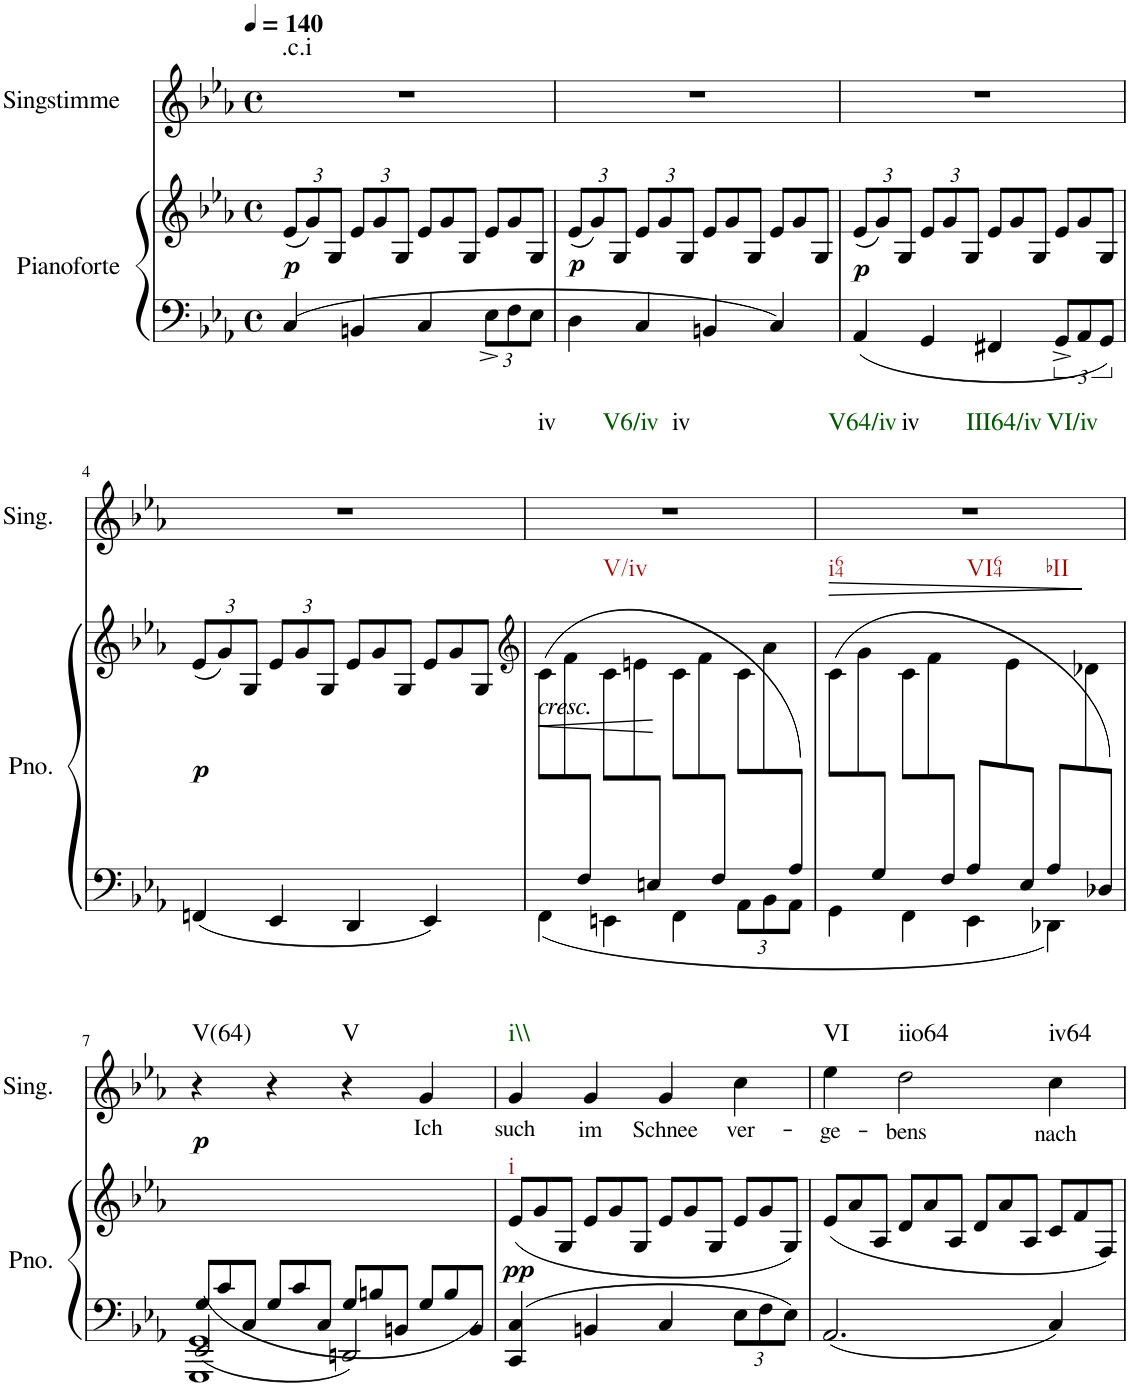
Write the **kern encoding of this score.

**kern	**kern	**dynam	**kern	**text	**harte
*part2	*part2	*part2	*part1	*part1	*part1
*staff3	*staff2	*staff2/3	*staff1	*staff1	*
*I"Pianoforte	*	*	*I"Singstimme	*	*
*I'Pno.	*	*	*I'Sing.	*	*
*clefF4	*clefG2	*	*clefG2	*	*
*k[b-e-a-]	*k[b-e-a-]	*	*k[b-e-a-]	*	*
*M4/4	*M4/4	*	*M4/4	*	*
*met(c)	*met(c)	*	*met(c)	*	*
*MM140	*MM140	*	*MM140	*	*
*	*Xbrackettup	*	*	*	*
=1	=1	=1	=1	=1	=1
!	!	!LO:DY:b	!	!	!LO:H:kt=.c.i
4C/	(12e-/L	p	1r	.	N
.	12g/)	.	.	.	.
.	12G/J	.	.	.	.
4BBn/	12e-/L	.	.	.	.
.	12g/	.	.	.	.
.	12G/J	.	.	.	.
*	*Xtuplet	*	*	*	*
4C/	12e-/L	.	.	.	.
.	12g/	.	.	.	.
.	12G/J	.	.	.	.
*Xbrackettup	*	*	*	*	*
12E-^<\L	12e-/L	.	.	.	.
12F\	12g/	.	.	.	.
12E-\J	12G/J	.	.	.	.
=2	=2	=2	=2	=2	=2
*	*tuplet	*	*	*	*
!	!	!LO:DY:b	!	!	!
4D\	(12e-/L	p	1r	.	.
.	12g/)	.	.	.	.
.	12G/J	.	.	.	.
4C/	12e-/L	.	.	.	.
.	12g/	.	.	.	.
.	12G/J	.	.	.	.
*	*Xtuplet	*	*	*	*
4BBn/	12e-/L	.	.	.	.
.	12g/	.	.	.	.
.	12G/J	.	.	.	.
4C/	12e-/L	.	.	.	.
.	12g/	.	.	.	.
.	12G/J	.	.	.	.
=3	=3	=3	=3	=3	=3
*	*tuplet	*	*	*	*
!	!	!LO:DY:b	!	!	!
4AA-/	(12e-/L	p	1r	.	.
.	12g/)	.	.	.	.
.	12G/J	.	.	.	.
4GG/	12e-/L	.	.	.	.
.	12g/	.	.	.	.
.	12G/J	.	.	.	.
*	*Xtuplet	*	*	*	*
4FF#X/	12e-/L	.	.	.	.
.	12g/	.	.	.	.
.	12G/J	.	.	.	.
*brackettup	*	*	*	*	*
12GG^</L	12e-/L	.	.	.	.
12AA-/	12g/	.	.	.	.
12GG/J	12G/J	.	.	.	.
!!LO:LB:g=z
=4	=4	=4	=4	=4	=4
*	*tuplet	*	*	*	*
!	!	!LO:DY:b	!	!	!
4FFn/	(12e-/L	p	1r	.	.
.	12g/)	.	.	.	.
.	12G/J	.	.	.	.
4EE-/	12e-/L	.	.	.	.
.	12g/	.	.	.	.
.	12G/J	.	.	.	.
*	*Xtuplet	*	*	*	*
4DD/	12e-/L	.	.	.	.
.	12g/	.	.	.	.
.	12G/J	.	.	.	.
4EE-/	12e-/L	.	.	.	.
.	12g/	.	.	.	.
.	12G/J	.	.	.	.
=5	=5	=5	=5	=5	=5
*	*clefG2	*	*	*	*
*^	*	*	*	*	*
!	!	!LO:TX:b:i:t=cresc.	!	!	!	!LO:H:n=1:kt=iv
!	!	!	!	!	!	!LO:H:n=2:kt=V6/iv
!	!	!	!	!	!	!LO:H:n=3:kt=iv
6ryy	4FF\	(12c\L	.	1r	.	N N N
.	.	12f\	.	.	.	.
12F/J	.	12ryy	.	.	.	.
6ryy	4EEn\	12c\L	.	.	.	.
.	.	12en\	.	.	.	.
12En/J	.	12ryy	.	.	.	.
6ryy	4FF\	12c\L	.	.	.	.
.	.	12f\	.	.	.	.
12F/J	.	12ryy	.	.	.	.
*	*Xbrackettup	*	*	*	*	*
6ryy	12AA-\L	12c\L	.	.	.	.
.	12BB-\	12a-\	.	.	.	.
12A-/J)	12AA-\J	12ryy	.	.	.	.
=6	=6	=6	=6	=6	=6	=6
!	!	!	!LO:HP:b	!	!	!LO:H:n=1:kt=V64/iv
!	!	!	!	!	!	!LO:H:n=2:kt=iv
!	!	!	!	!	!	!LO:H:n=3:kt=III64/iv
!	!	!	!	!	!	!LO:H:n=4:kt=VI/iv
6ryy	4GG\	(12c\L	>	1r	.	N N N N
.	.	12g\	.	.	.	.
12G/J	.	12ryy	.	.	.	.
6ryy	4FF\	12c\L	.	.	.	.
.	.	12f\	.	.	.	.
12F/J	.	6ryy	.	.	.	.
*Xtuplet	*	*	*	*	*	*
12A-/L	4EE-\	.	.	.	.	.
12ryy	.	12e-\	.	.	.	.
12E-/J	.	6ryy	.	.	.	.
12A-/L	4DD-X\	.	.	.	.	.
12ryy	.	12d-X\	.	.	.	.
12D-X/J)	.	12ryy	.	.	.	.
*v	*v	*	*	*	*	*
.	.	]	.	.	.
!!LO:LB:g=z
=7	=7	=7	=7	=7	=7
*^	*	*	*	*	*
*	*^	*	*	*	*	*
!	!	!	!	!LO:DY:a	!	!	!LO:H:kt=V(64)
12G/L	1GGG 1GG	2EE-/	1ryy	p	4r	.	N
12c/	.	.	.	.	.	.	.
12C/J	.	.	.	.	.	.	.
12G/L	.	.	.	.	4r	.	.
12c/	.	.	.	.	.	.	.
12C/J	.	.	.	.	.	.	.
!	!	!	!	!	!	!	!LO:H:kt=V
12G/L	.	2DDn/	.	.	4r	.	N
12Bn/	.	.	.	.	.	.	.
12BBn/J	.	.	.	.	.	.	.
!	!	!	!	!	!	!LO:LY:b	!
12G/L	.	.	.	.	4g/	Ich	.
12B/	.	.	.	.	.	.	.
12BB/J	.	.	.	.	.	.	.
*v	*v	*v	*	*	*	*	*
=8	=8	=8	=8	=8	=8
!	!	!LO:DY:b	!	!LO:LY:b	!LO:H:kt=i\\
4CC/ 4C/	(12e-/L	pp	4g/	such	N
.	12g/	.	.	.	.
.	12G/J	.	.	.	.
!	!	!	!	!LO:LY:b	!
4BBn/	12e-/L	.	4g/	im	.
.	12g/	.	.	.	.
.	12G/J	.	.	.	.
!	!	!	!	!LO:LY:b	!
4C/	12e-/L	.	4g/	Schnee	.
.	12g/	.	.	.	.
.	12G/J	.	.	.	.
*tuplet	*	*	*	*	*
!	!	!	!	!LO:LY:b	!
12E-\L	12e-/L	.	4cc\	ver-	.
12F\	12g/	.	.	.	.
12E-\J	12G/J)	.	.	.	.
=9	=9	=9	=9	=9	=9
!	!	!	!	!LO:LY:b	!LO:H:kt=VI
2.AA-/	(12e-/L	.	4ee-\	-ge-	N
.	12a-/	.	.	.	.
.	12A-/J	.	.	.	.
!	!	!	!	!LO:LY:b	!LO:H:kt=iio64
.	12d/L	.	2dd\	-bens	N
.	12a-/	.	.	.	.
.	12A-/J	.	.	.	.
.	12d/L	.	.	.	.
.	12a-/	.	.	.	.
.	12A-/J	.	.	.	.
!	!	!	!	!LO:LY:b	!LO:H:kt=iv64
4C/	12c/L	.	4cc\	nach	N
.	12f/	.	.	.	.
.	12F/J)	.	.	.	.
=	=	=	=	=	=
*-	*-	*-	*-	*-	*-
